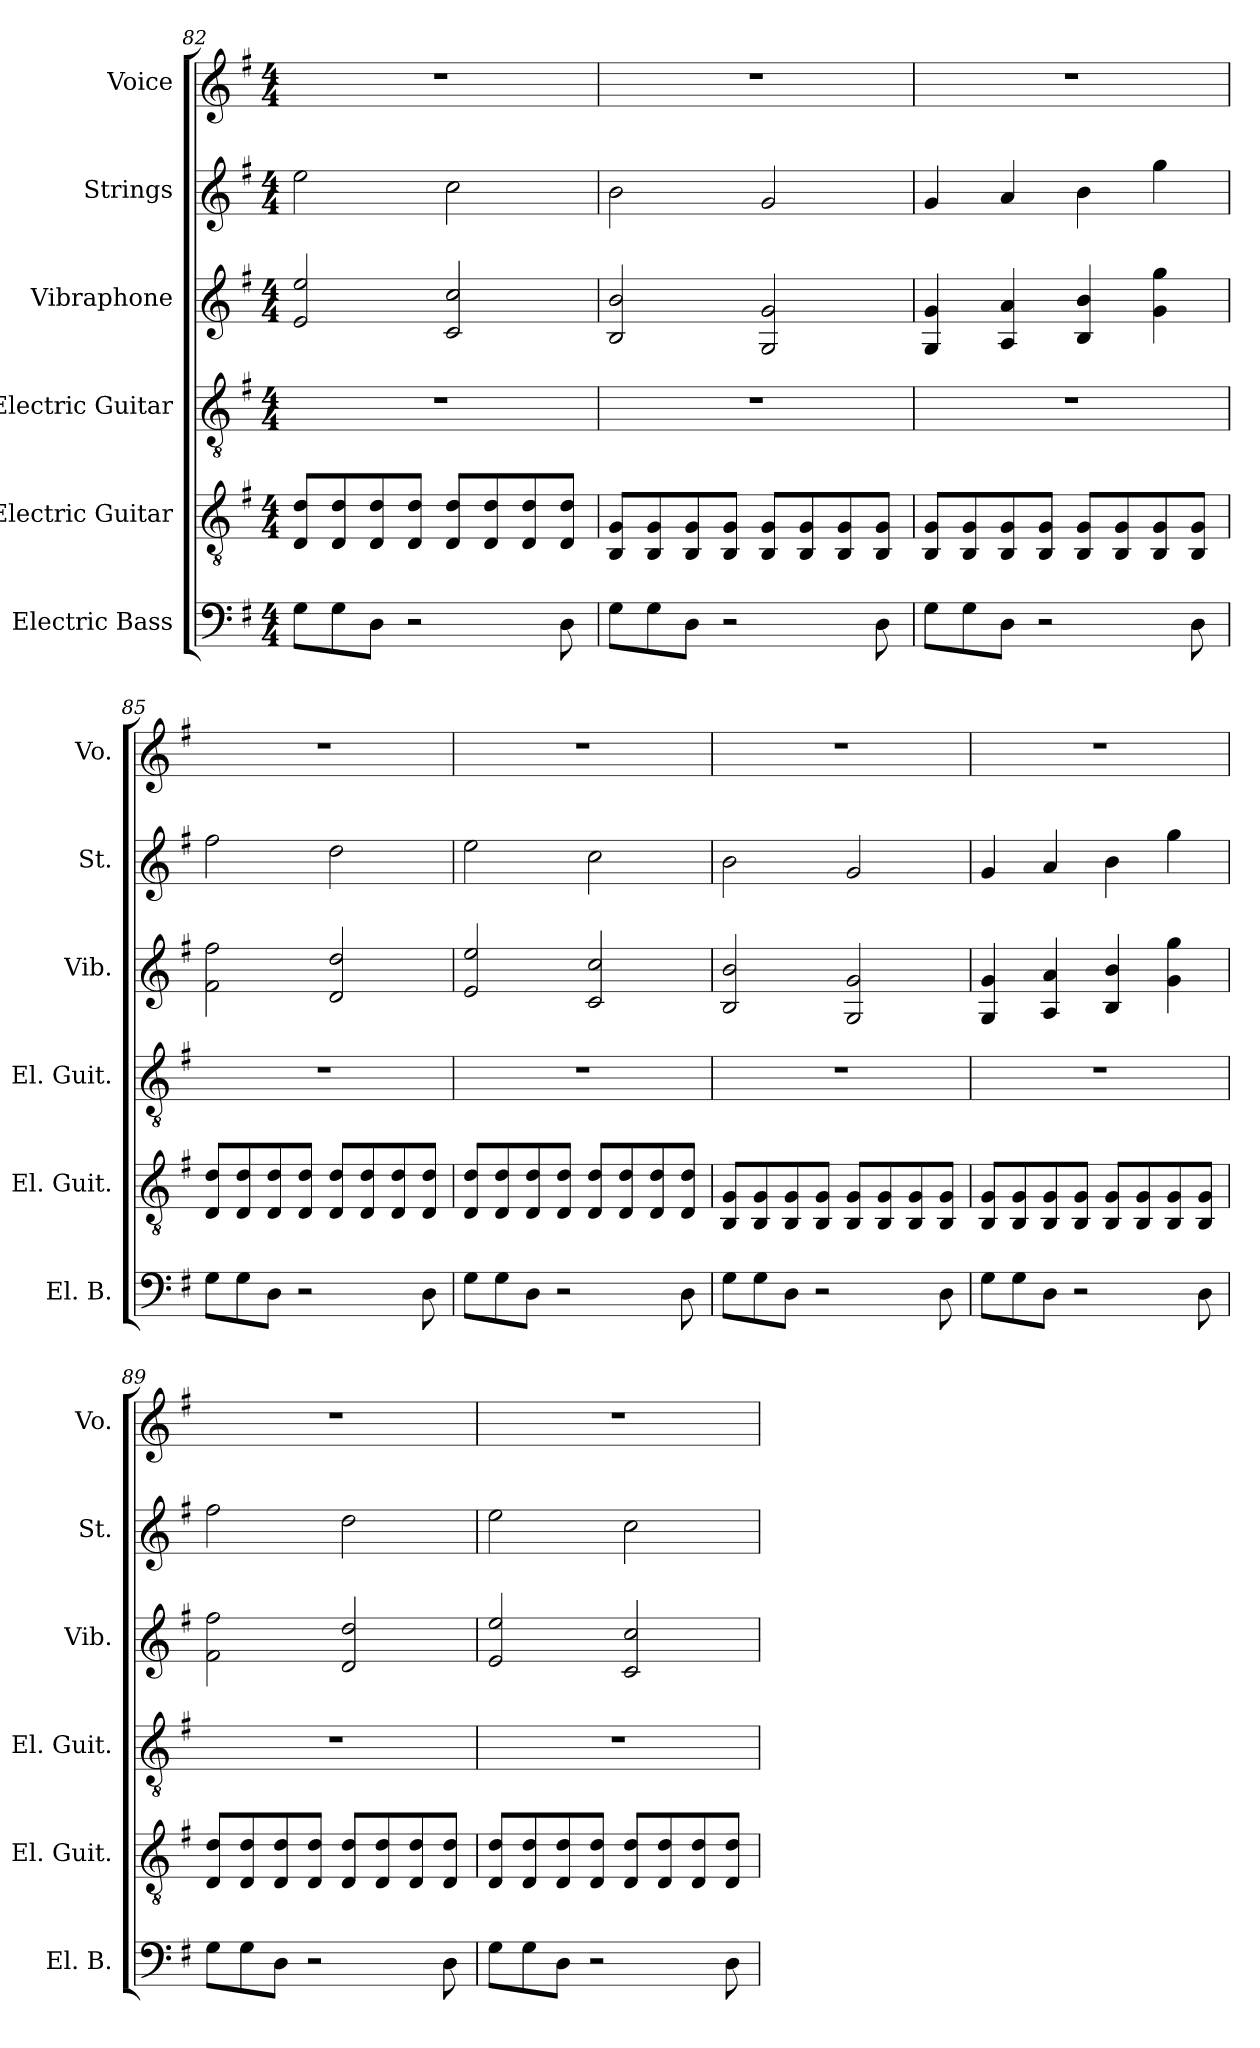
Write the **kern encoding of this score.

**kern	**kern	**kern	**kern	**kern	**kern
*part6	*part5	*part4	*part3	*part2	*part1
*staff6	*staff5	*staff4	*staff3	*staff2	*staff1
*I"Electric Bass	*I"Electric Guitar	*I"Electric Guitar	*I"Vibraphone	*I"Strings	*I"Voice
*I'El. B.	*I'El. Guit.	*I'El. Guit.	*I'Vib.	*I'St.	*I'Vo.
*clefF4	*clefGv2	*clefGv2	*clefG2	*clefG2	*clefG2
*k[f#]	*k[f#]	*k[f#]	*k[f#]	*k[f#]	*k[f#]
*M4/4	*M4/4	*M4/4	*M4/4	*M4/4	*M4/4
=82	=82	=82	=82	=82	=82
8G\L	8D/ 8d/L	1r	2e/ 2ee/	2ee\	1r
8G\	8D/ 8d/	.	.	.	.
8D\J	8D/ 8d/	.	.	.	.
2r	8D/ 8d/J	.	.	.	.
.	8D/ 8d/L	.	2c/ 2cc/	2cc\	.
.	8D/ 8d/	.	.	.	.
.	8D/ 8d/	.	.	.	.
8D\	8D/ 8d/J	.	.	.	.
!!LO:PB:g=z
=83	=83	=83	=83	=83	=83
8G\L	8BB/ 8G/L	1r	2B/ 2b/	2b\	1r
8G\	8BB/ 8G/	.	.	.	.
8D\J	8BB/ 8G/	.	.	.	.
2r	8BB/ 8G/J	.	.	.	.
.	8BB/ 8G/L	.	2G/ 2g/	2g/	.
.	8BB/ 8G/	.	.	.	.
.	8BB/ 8G/	.	.	.	.
8D\	8BB/ 8G/J	.	.	.	.
=84	=84	=84	=84	=84	=84
8G\L	8BB/ 8G/L	1r	4G/ 4g/	4g/	1r
8G\	8BB/ 8G/	.	.	.	.
8D\J	8BB/ 8G/	.	4A/ 4a/	4a/	.
2r	8BB/ 8G/J	.	.	.	.
.	8BB/ 8G/L	.	4B/ 4b/	4b\	.
.	8BB/ 8G/	.	.	.	.
.	8BB/ 8G/	.	4g\ 4gg\	4gg\	.
8D\	8BB/ 8G/J	.	.	.	.
=85	=85	=85	=85	=85	=85
8G\L	8D/ 8d/L	1r	2f#\ 2ff#\	2ff#\	1r
8G\	8D/ 8d/	.	.	.	.
8D\J	8D/ 8d/	.	.	.	.
2r	8D/ 8d/J	.	.	.	.
.	8D/ 8d/L	.	2d/ 2dd/	2dd\	.
.	8D/ 8d/	.	.	.	.
.	8D/ 8d/	.	.	.	.
8D\	8D/ 8d/J	.	.	.	.
=86	=86	=86	=86	=86	=86
8G\L	8D/ 8d/L	1r	2e/ 2ee/	2ee\	1r
8G\	8D/ 8d/	.	.	.	.
8D\J	8D/ 8d/	.	.	.	.
2r	8D/ 8d/J	.	.	.	.
.	8D/ 8d/L	.	2c/ 2cc/	2cc\	.
.	8D/ 8d/	.	.	.	.
.	8D/ 8d/	.	.	.	.
8D\	8D/ 8d/J	.	.	.	.
!!LO:LB:g=z
=87	=87	=87	=87	=87	=87
8G\L	8BB/ 8G/L	1r	2B/ 2b/	2b\	1r
8G\	8BB/ 8G/	.	.	.	.
8D\J	8BB/ 8G/	.	.	.	.
2r	8BB/ 8G/J	.	.	.	.
.	8BB/ 8G/L	.	2G/ 2g/	2g/	.
.	8BB/ 8G/	.	.	.	.
.	8BB/ 8G/	.	.	.	.
8D\	8BB/ 8G/J	.	.	.	.
=88	=88	=88	=88	=88	=88
8G\L	8BB/ 8G/L	1r	4G/ 4g/	4g/	1r
8G\	8BB/ 8G/	.	.	.	.
8D\J	8BB/ 8G/	.	4A/ 4a/	4a/	.
2r	8BB/ 8G/J	.	.	.	.
.	8BB/ 8G/L	.	4B/ 4b/	4b\	.
.	8BB/ 8G/	.	.	.	.
.	8BB/ 8G/	.	4g\ 4gg\	4gg\	.
8D\	8BB/ 8G/J	.	.	.	.
=89	=89	=89	=89	=89	=89
8G\L	8D/ 8d/L	1r	2f#\ 2ff#\	2ff#\	1r
8G\	8D/ 8d/	.	.	.	.
8D\J	8D/ 8d/	.	.	.	.
2r	8D/ 8d/J	.	.	.	.
.	8D/ 8d/L	.	2d/ 2dd/	2dd\	.
.	8D/ 8d/	.	.	.	.
.	8D/ 8d/	.	.	.	.
8D\	8D/ 8d/J	.	.	.	.
=90	=90	=90	=90	=90	=90
8G\L	8D/ 8d/L	1r	2e/ 2ee/	2ee\	1r
8G\	8D/ 8d/	.	.	.	.
8D\J	8D/ 8d/	.	.	.	.
2r	8D/ 8d/J	.	.	.	.
.	8D/ 8d/L	.	2c/ 2cc/	2cc\	.
.	8D/ 8d/	.	.	.	.
.	8D/ 8d/	.	.	.	.
8D\	8D/ 8d/J	.	.	.	.
=	=	=	=	=	=
*-	*-	*-	*-	*-	*-
